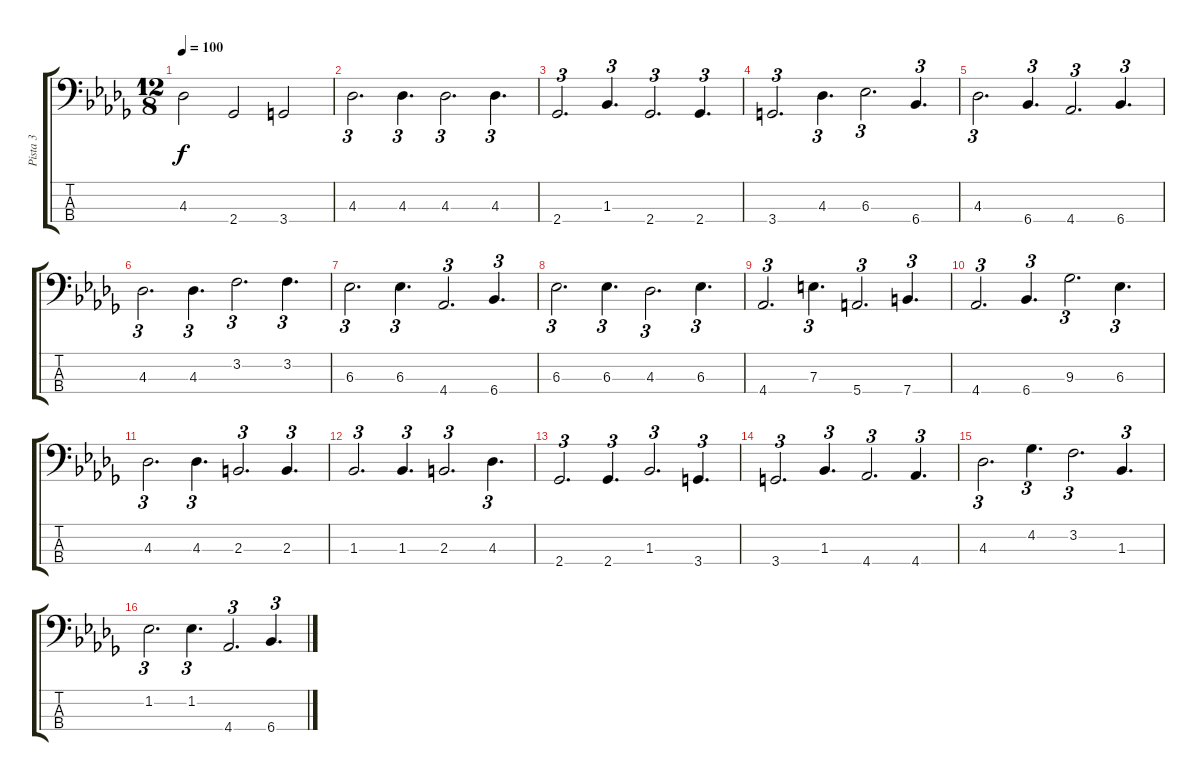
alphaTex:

\track ("Pista 3" "Pista 3") {instrument electricbassfinger}
\staff {score tabs}
\tuning (G2 D2 A1 E1) {hide}
\ts (12 8)
\tempo 100
\clef f4
\ks db
4.3.2{dy f} 2.4.2 3.4.2 |
4.3.2{d tu (3 2)} 4.3.4{d tu (3 2)} 4.3.2{d tu (3 2)} 4.3.4{d tu (3 2)} |
2.4.2{d tu (3 2)} 1.3.4{d tu (3 2)} 2.4.2{d tu (3 2)} 2.4.4{d tu (3 2)} |
3.4.2{d tu (3 2)} 4.3.4{d tu (3 2)} 6.3.2{d tu (3 2)} 6.4.4{d tu (3 2)} |
4.3.2{d tu (3 2)} 6.4.4{d tu (3 2)} 4.4.2{d tu (3 2)} 6.4.4{d tu (3 2)} |
4.3.2{d tu (3 2)} 4.3.4{d tu (3 2)} 3.2.2{d tu (3 2)} 3.2.4{d tu (3 2)} |
6.3.2{d tu (3 2)} 6.3.4{d tu (3 2)} 4.4.2{d tu (3 2)} 6.4.4{d tu (3 2)} |
6.3.2{d tu (3 2)} 6.3.4{d tu (3 2)} 4.3.2{d tu (3 2)} 6.3.4{d tu (3 2)} |
4.4.2{d tu (3 2)} 7.3.4{d tu (3 2)} 5.4.2{d tu (3 2)} 7.4.4{d tu (3 2)} |
4.4.2{d tu (3 2)} 6.4.4{d tu (3 2)} 9.3.2{d tu (3 2)} 6.3.4{d tu (3 2)} |
4.3.2{d tu (3 2)} 4.3.4{d tu (3 2)} 2.3.2{d tu (3 2)} 2.3.4{d tu (3 2)} |
1.3.2{d tu (3 2)} 1.3.4{d tu (3 2)} 2.3.2{d tu (3 2)} 4.3.4{d tu (3 2)} |
2.4.2{d tu (3 2)} 2.4.4{d tu (3 2)} 1.3.2{d tu (3 2)} 3.4.4{d tu (3 2)} |
3.4.2{d tu (3 2)} 1.3.4{d tu (3 2)} 4.4.2{d tu (3 2)} 4.4.4{d tu (3 2)} |
4.3.2{d tu (3 2)} 4.2.4{d tu (3 2)} 3.2.2{d tu (3 2)} 1.3.4{d tu (3 2)} |
1.2.2{d tu (3 2)} 1.2.4{d tu (3 2)} 4.4.2{d tu (3 2)} 6.4.4{d tu (3 2)}
